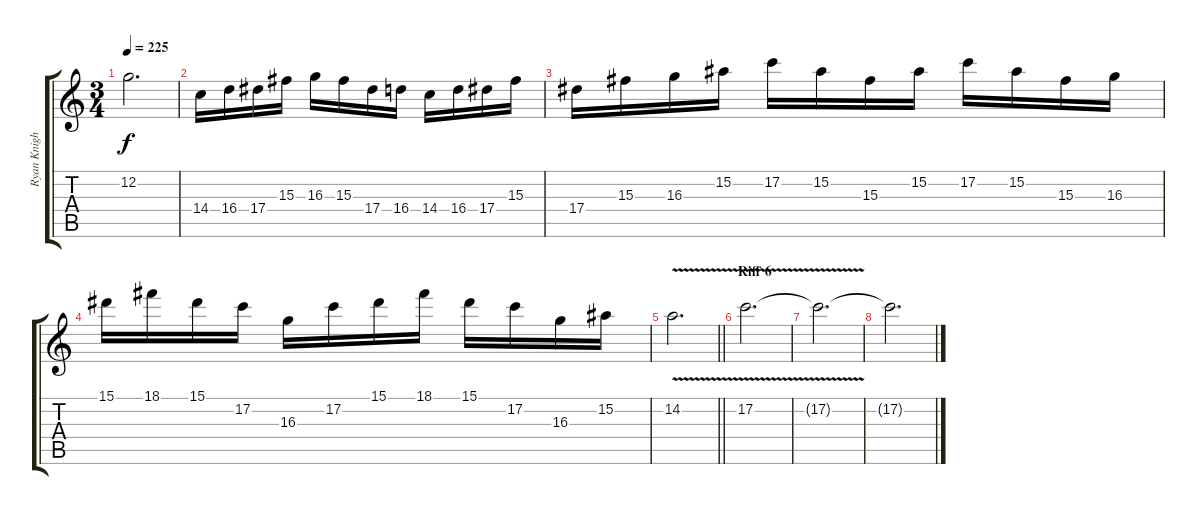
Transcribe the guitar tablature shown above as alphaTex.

\track ("Ryan Knight (Solo)" "Ryan Knigh") {instrument distortionguitar}
\staff {score tabs}
\tuning (C4 G3 Eb3 Bb2 F2 C2) {hide}
\ts (3 4)
\tempo 225
\clef g2
\ks c
12.2{t}.2{d dy f} |
14.4.16 16.4.16 17.4.16 15.3.16 16.3.16 15.3.16 17.4.16 16.4.16 14.4.16 16.4.16 17.4.16 15.3.16 |
17.4.16 15.3.16 16.3.16 15.2.16 17.2.16 15.2.16 15.3.16 15.2.16 17.2.16 15.2.16 15.3.16 16.3.16 |
15.1.16 18.1.16 15.1.16 17.2.16 16.3.16 17.2.16 15.1.16 18.1.16 15.1.16 17.2.16 16.3.16 15.2.16 |
\barLineRight lightlight
14.2{v}.2{d} |
\section ("" "Riff 6")
17.2{v}.2{d} |
17.2{t}.2{d volume 0} |
17.2{t}.2{d}
